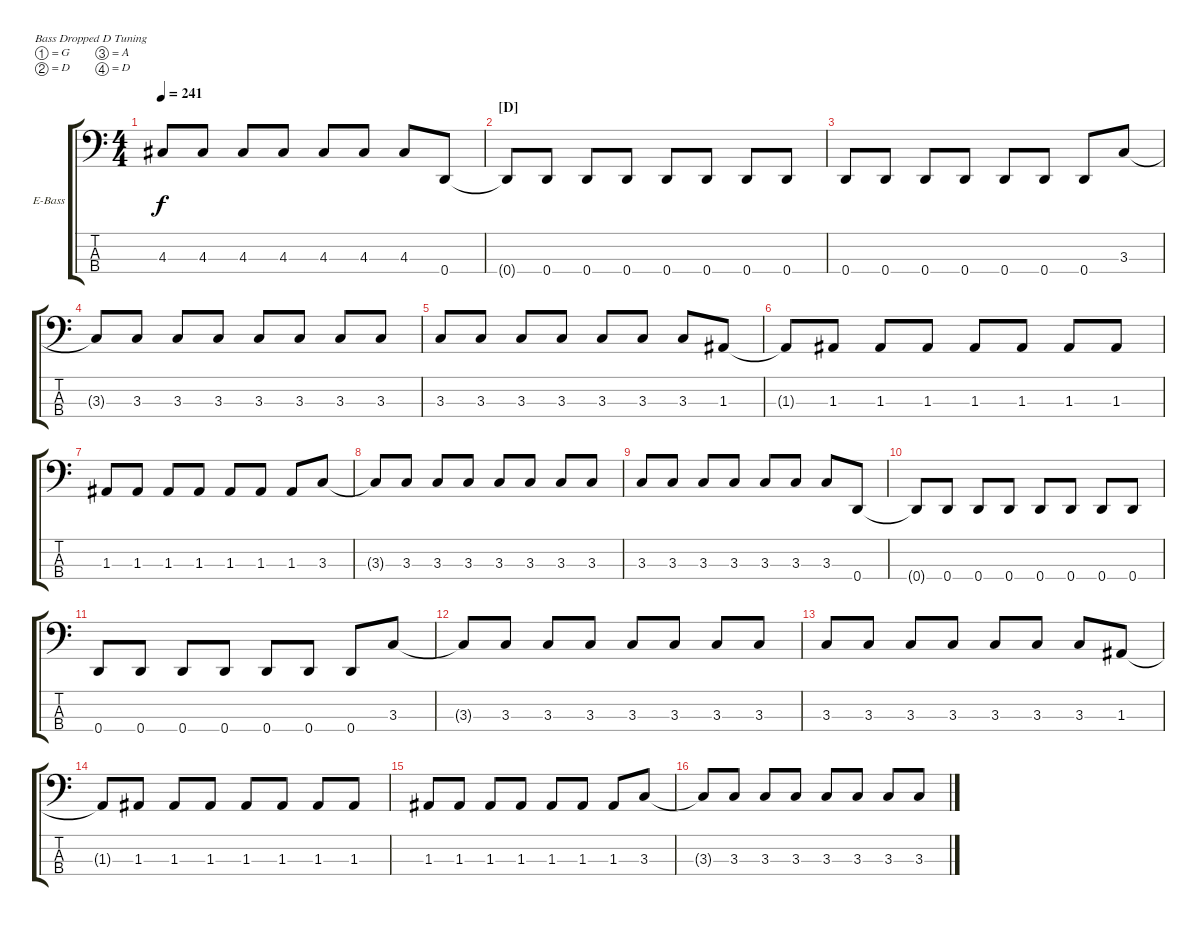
\defaultSystemsLayout 4
\bracketExtendMode groupsimilarinstruments
\firstSystemTrackNameOrientation horizontal
\otherSystemsTrackNameOrientation horizontal
\track ("Electric Bass (Pick)" "E-Bass") {instrument electricbassfinger}
\staff {score tabs}
\tuning (G2 D2 A1 D1)
\ts (4 4)
\tempo 241
\clef f4
\ks c
4.3.8{dy f} 4.3.8 4.3.8 4.3.8 4.3.8 4.3.8 4.3.8 0.4.8 |
\section ("D" "")
0.4{t}.8 0.4.8 0.4.8 0.4.8 0.4.8 0.4.8 0.4.8 0.4.8 |
0.4.8 0.4.8 0.4.8 0.4.8 0.4.8 0.4.8 0.4.8 3.3.8 |
3.3{t}.8 3.3.8 3.3.8 3.3.8 3.3.8 3.3.8 3.3.8 3.3.8 |
3.3.8 3.3.8 3.3.8 3.3.8 3.3.8 3.3.8 3.3.8 1.3.8 |
1.3{t}.8 1.3.8 1.3.8 1.3.8 1.3.8 1.3.8 1.3.8 1.3.8 |
1.3.8 1.3.8 1.3.8 1.3.8 1.3.8 1.3.8 1.3.8 3.3.8 |
3.3{t}.8 3.3.8 3.3.8 3.3.8 3.3.8 3.3.8 3.3.8 3.3.8 |
3.3.8 3.3.8 3.3.8 3.3.8 3.3.8 3.3.8 3.3.8 0.4.8 |
0.4{t}.8 0.4.8 0.4.8 0.4.8 0.4.8 0.4.8 0.4.8 0.4.8 |
0.4.8 0.4.8 0.4.8 0.4.8 0.4.8 0.4.8 0.4.8 3.3.8 |
3.3{t}.8 3.3.8 3.3.8 3.3.8 3.3.8 3.3.8 3.3.8 3.3.8 |
3.3.8 3.3.8 3.3.8 3.3.8 3.3.8 3.3.8 3.3.8 1.3.8 |
1.3{t}.8 1.3.8 1.3.8 1.3.8 1.3.8 1.3.8 1.3.8 1.3.8 |
1.3.8 1.3.8 1.3.8 1.3.8 1.3.8 1.3.8 1.3.8 3.3.8 |
3.3{t}.8 3.3.8 3.3.8 3.3.8 3.3.8 3.3.8 3.3.8 3.3.8
